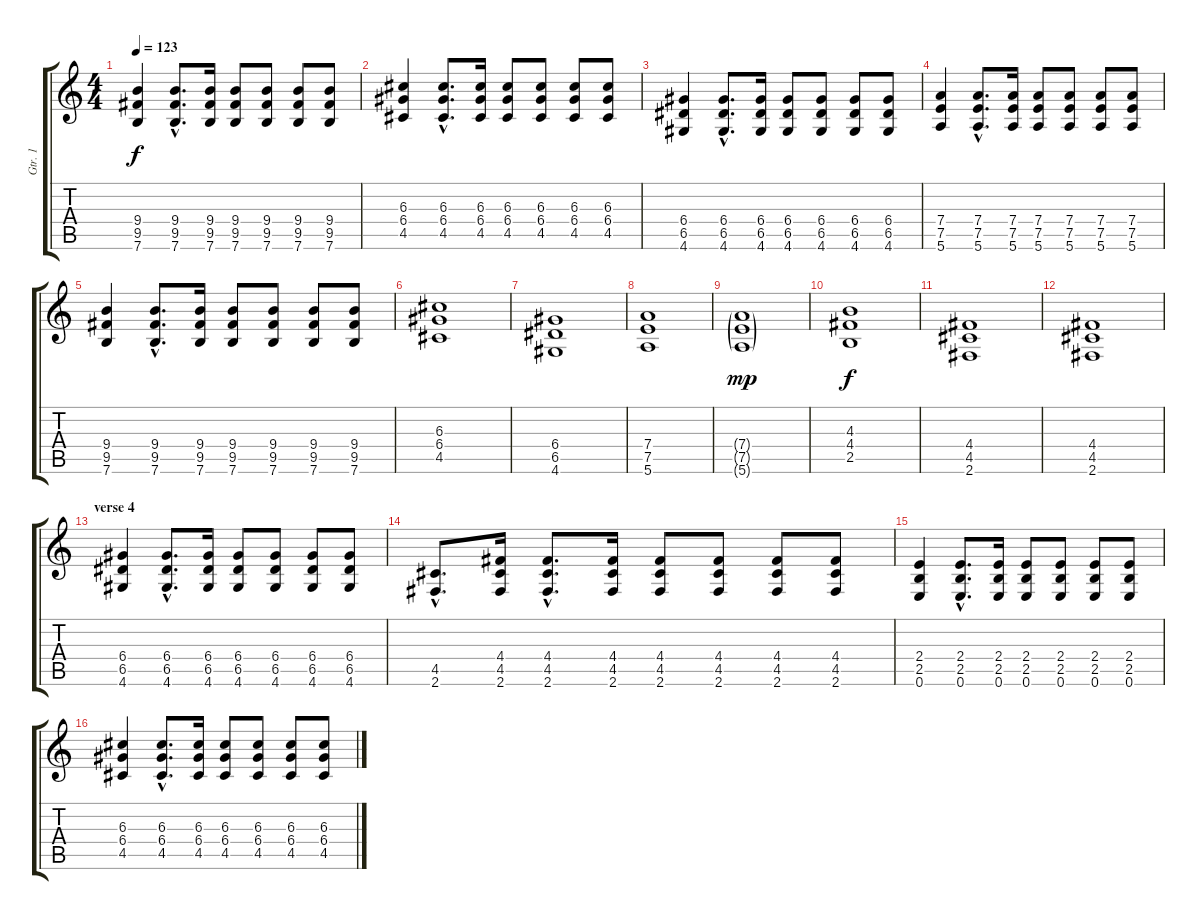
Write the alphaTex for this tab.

\track ("Gtr. 1" "Gtr. 1") {instrument distortionguitar}
\staff {score tabs}
\tuning (E4 B3 G3 D3 A2 E2) {hide}
\ts (4 4)
\tempo 123
\clef g2
\ks c
(9.4 9.5 7.6).4{dy f} (9.4{hac} 9.5{hac} 7.6{hac}).8{d} (9.4 9.5 7.6).16 (9.4 9.5 7.6).8 (9.4 9.5 7.6).8 (9.4 9.5 7.6).8 (9.4 9.5 7.6).8 |
(6.3 6.4 4.5).4 (6.3{hac} 6.4{hac} 4.5{hac}).8{d} (6.3 6.4 4.5).16 (6.3 6.4 4.5).8 (6.3 6.4 4.5).8 (6.3 6.4 4.5).8 (6.3 6.4 4.5).8 |
(6.4 6.5 4.6).4 (6.4{hac} 6.5{hac} 4.6{hac}).8{d} (6.4 6.5 4.6).16 (6.4 6.5 4.6).8 (6.4 6.5 4.6).8 (6.4 6.5 4.6).8 (6.4 6.5 4.6).8 |
(7.4 7.5 5.6).4 (7.4{hac} 7.5{hac} 5.6{hac}).8{d} (7.4 7.5 5.6).16 (7.4 7.5 5.6).8 (7.4 7.5 5.6).8 (7.4 7.5 5.6).8 (7.4 7.5 5.6).8 |
(9.4 9.5 7.6).4 (9.4{hac} 9.5{hac} 7.6{hac}).8{d} (9.4 9.5 7.6).16 (9.4 9.5 7.6).8 (9.4 9.5 7.6).8 (9.4 9.5 7.6).8 (9.4 9.5 7.6).8 |
(6.3 6.4 4.5).1 |
(6.4 6.5 4.6).1 |
(7.4 7.5 5.6).1 |
(7.4{g} 7.5{g} 5.6{g}).1{dy mp} |
(4.3 4.4 2.5).1{dy f} |
(4.4 4.5 2.6).1 |
(4.4 4.5 2.6).1 |
\section ("" "verse 4")
(6.4 6.5 4.6).4 (6.4{hac} 6.5{hac} 4.6{hac}).8{d} (6.4 6.5 4.6).16 (6.4 6.5 4.6).8 (6.4 6.5 4.6).8 (6.4 6.5 4.6).8 (6.4 6.5 4.6).8 |
(4.5{hac} 2.6{hac}).8{d} (4.4 4.5 2.6).16 (4.4{hac} 4.5{hac} 2.6{hac}).8{d} (4.4 4.5 2.6).16 (4.4 4.5 2.6).8 (4.4 4.5 2.6).8 (4.4 4.5 2.6).8 (4.4 4.5 2.6).8 |
(2.4 2.5 0.6).4 (2.4{hac} 2.5{hac} 0.6{hac}).8{d} (2.4 2.5 0.6).16 (2.4 2.5 0.6).8 (2.4 2.5 0.6).8 (2.4 2.5 0.6).8 (2.4 2.5 0.6).8 |
(6.3 6.4 4.5).4 (6.3{hac} 6.4{hac} 4.5{hac}).8{d} (6.3 6.4 4.5).16 (6.3 6.4 4.5).8 (6.3 6.4 4.5).8 (6.3 6.4 4.5).8 (6.3 6.4 4.5).8
